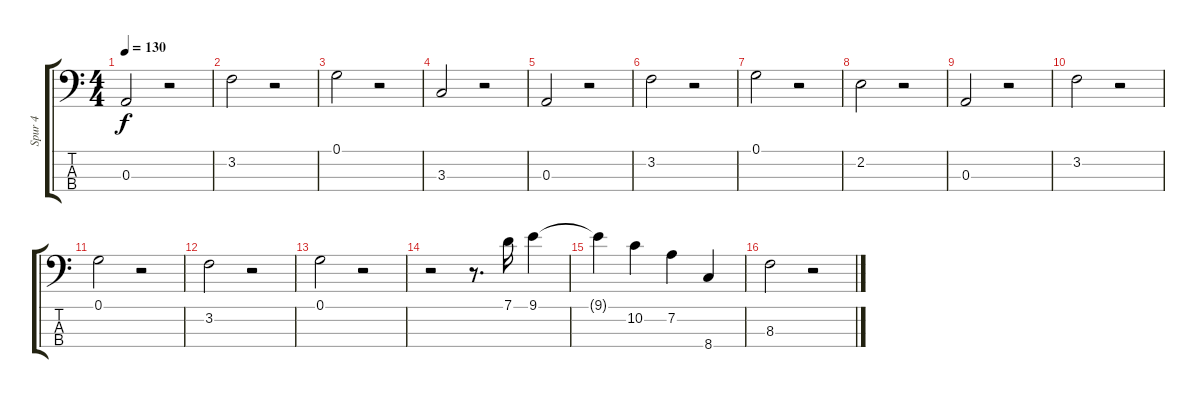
\track ("Spur 4" "Spur 4") {instrument acousticbass}
\staff {score tabs}
\tuning (G2 D2 A1 E1) {hide}
\ts (4 4)
\tempo 130
\clef f4
\ks c
0.3.2{dy f} r.2 |
3.2.2 r.2 |
0.1.2 r.2 |
3.3.2 r.2 |
0.3.2 r.2 |
3.2.2 r.2 |
0.1.2 r.2 |
2.2.2 r.2 |
0.3.2 r.2 |
3.2.2 r.2 |
0.1.2 r.2 |
3.2.2 r.2 |
0.1.2 r.2 |
r.2 r.8{d} 7.1.16 9.1.4 |
9.1{t}.4 10.2.4 7.2.4 8.4.4 |
8.3.2 r.2
